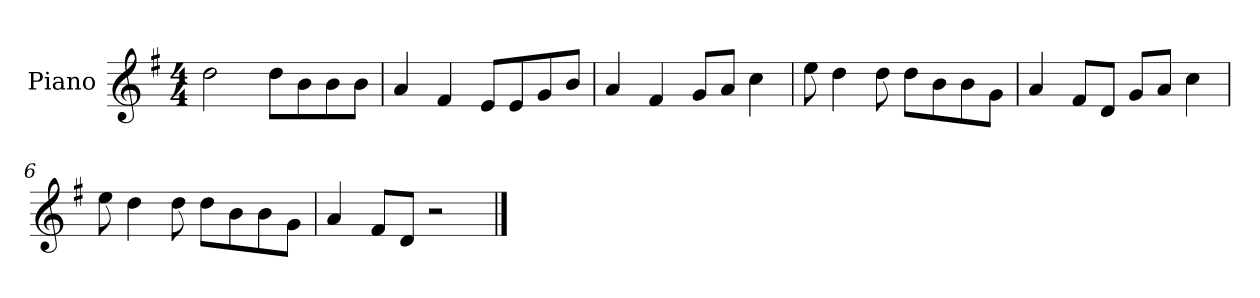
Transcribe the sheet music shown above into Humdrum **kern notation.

**kern
*part1
*staff1
*I"Piano
*I'P-no
*clefG2
*k[f#]
*M4/4
*MM90
=1
2dd\
8dd\L
8b\
8b\
8b\J
=2
4a/
4f#/
8e/L
8e/
8g/
8b/J
=3
4a/
4f#/
8g/L
8a/J
4cc\
=4
8ee\
4dd\
8dd\
8dd\L
8b\
8b\
8g\J
=5
4a/
8f#/L
8d/J
8g/L
8a/J
4cc\
=6
8ee\
4dd\
8dd\
8dd\L
8b\
8b\
8g\J
!!LO:LB:g=z
=7
4a/
8f#/L
8d/J
2r
==
*-
